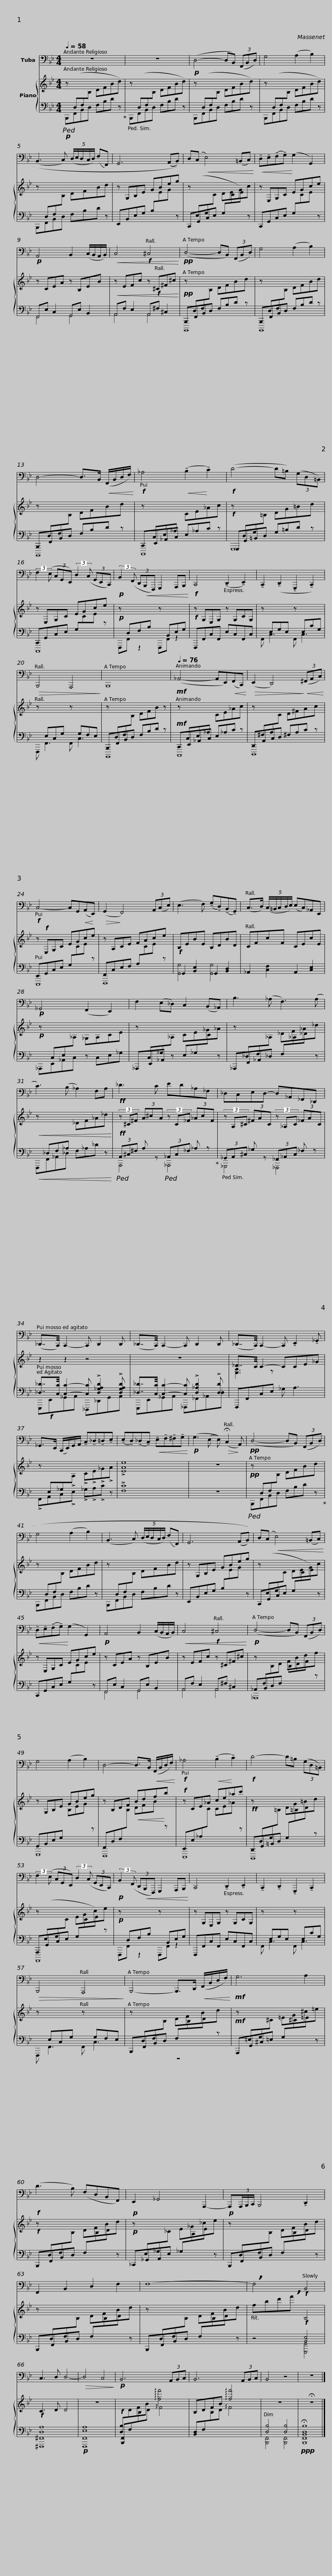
X:1
%%score 1 { ( 2 5 ) | ( 3 4 ) }
L:1/8
Q:1/4=58
M:4/4
I:linebreak $
K:Bb
V:1 bass
V:2 treble
V:5 treble
V:3 bass
V:4 bass
V:1
 z8 | z8 |!p! (D,4- D,B,,) (3(F,,B,,D,) | G,4 (A,2 B,2) |$ (B,,3 C,) (5:4:5(D,/E,/D,/C,/D,/) (F,F,,) | %5
 G,,6 (((A,,B,,))) | D,(C,!<(! E,4) (=B,,C,)!<)! |!<(! !tenuto!D,!tenuto!E,(!tenuto!F,!tenuto!G,)!<)! (G,2 G,,2) |$!p! A,,4 B,,2 (C,/B,,/A,,/B,,/) |!<(! C,4!f! ^C,4!<)! | %10
!pp! (D,4- D,B,,) (3(F,,B,,D,) |$ G,4 (A,2 B,2) | D,4- D,>B,,!<(! (F,,/B,,/D,/F,/)!<)! |!f! _A,4!<(! (!tenuto!B,2!<)! !tenuto!C2) |$!f! (D4- D=B,) (3(G,D,=B,,) | %15
 (3:2:2F,2 (E, (3C,G,,E,,) (3:2:2D,2 (C, (3G,,E,,C,,) |!p! (3:2:2B,,2 (F,, (3D,,!<(!B,,,F,,,) G,,,2 A,,,B,,,!<)! |$!f! C,,4 (!tenuto!D,,2 !tenuto!E,,2) | !tenuto!C,,2 (!tenuto!D,,2 !tenuto!G,,,2 !tenuto!C,,2) |!>(! B,,,4 A,,,4!>)! | %20
 B,,,8 |$[Q:1/4=76]!mf! (_A,,4- A,,E,,)!<(!(F,,C,,)!<)! |!>(! (E,,2 D,,4)!>)!!<(! (3(^F,,A,,C,)!<)! |!f! C,4- C,G,,!<(!(A,,!<)!E,,) |!>(! (G,,2!>)! F,,4) (3A,,(C,E,) |$ %25
 (E,3 F,) (!tenuto!G,!tenuto!D,)(!tenuto!B,,!tenuto!G,,) | (C,>D,) (5:4:5(C,/=B,,/C,/D,/E,/) (E,C,)_A,,E,, |!p! _G,,4 (F,,2 E,,2) |$ F,2 (E,_D,) C,2 (B,,_A,,) | B,3 (_A, F,3) (A, | %30
 C3) (B, _A,2) F,A, |$!ff! _D3 C ED_A,_F, | _D,C,E,D,- D,_A,,_F,,_D,, |$ (_D,,7/4C,,/4) C,,2- C,, D,,2 D,, | (_D,,7/4C,,/4) C,,2- C,, D,,2 D,, | %35
 (_D,,7/4C,,/4) C,,2- C,, !tenuto!E,,2 !tenuto!_G,, |$ _G,,>E,, (C,,/E,,/)G,,/A,,/ !tenuto!C,!tenuto!_D,!tenuto!=D,!tenuto!E, | (!tenuto!E,!tenuto!D,)(!tenuto!_D,!tenuto!C,)!<(! !tenuto!E,!tenuto!F,!tenuto!^F,!tenuto!G,!<)! |!p! (G,3 (E, E,))!>(! (!fermata!C,2!>)! A,,) |!pp! (D,4- D,B,,) (3(F,,B,,D,) |$ %40
 G,4 (A,2 B,2) | (B,,3 C,) (5:4:5(D,/E,/D,/C,/D,/) (F,F,,) | G,,6 (((A,,B,,))) | D,(C,!<(! E,4) (=B,,C,)!<)! |$!<(! !tenuto!D,!tenuto!E,(!tenuto!F,!tenuto!G,)!<)! (G,2 G,,2) | %45
!p! A,,4 B,,2 (C,/B,,/A,,/B,,/) |!<(! C,4!f! ^C,4!<)! |$!p! (D,4- D,B,,) (3(F,,B,,D,) | G,4 (A,2 B,2) | D,4- D,>B,,!<(! (F,,/B,,/D,/F,/)!<)! | %50
!f! _A,4!<(! (!tenuto!B,2!<)! !tenuto!C2) |$!f! D4- D=B, (3(G,D,=B,,) | (3:2:2F,2 (E, (3C,G,,E,,) (3:2:2D,2 (C, (3G,,E,,C,,) |!p! (3:2:2B,,2 (F,, (3D,,!<(!B,,,F,,,) G,,,2 A,,,B,,,!<)! |$ C,,4 !tenuto!D,,2 !tenuto!E,,2 | %55
 !tenuto!C,,2 !tenuto!D,,2 !tenuto!G,,,2 !tenuto!C,,2 |!>(! B,,,4 A,,,4!>)! | B,,,4- B,,,>D,,!<(! (F,,/B,,/D,/F,/)!<)! |$!mf! G,6 A,2 |!f! (D3 B,) (F,D,B,,F,,) | %60
!p! E,,2 _G,,4 A,,,2- |$!p! A,,,(3A,,,/B,,,/C,,/ B,,,4 !tenuto!D,,2 | F,,2 B,,2 D,2 F,2 | F,8- | !breath!F,4!f! B,,4 | %65
 C,3 D, D,4- |!>(! D,4 C,4!>)! |$!p! B,,6 (3A,,B,,C, | B,,6 (3A,,B,,C, | B,,4 z4 | %70
 z8 |] %71
V:2
 z[I:staff +1] (D,F,[I:staff -1]B, DFBd) | z[I:staff +1] (D,F,[I:staff -1]B, DFBd) | z[I:staff +1] (D,F,[I:staff -1]B, DFBd) | z[I:staff +1] (D,F,[I:staff -1]B, DFBd) |$ z[I:staff +1] D,F,[I:staff -1]B, DFBd | %5
 z G,B,E GBeg | z[I:staff +1] (E,G,[I:staff -1]C DEG)c | z E,G,C EGce |$ z CEA z B,EB |!<(! z EFc z!f! ^C^F^c!<)! | %10
!pp! z[I:staff +1] D,F,[I:staff -1]B, DFBd |$ z[I:staff +1] D,F,[I:staff -1]B, DFBd | z[I:staff +1] D,F,[I:staff -1]B, DFBd | z[I:staff +1] C,E,_A,[I:staff -1] CE_Ac |$!f! z[I:staff +1] D,G,[I:staff -1]=B, DG=Bd | %15
 z E,G,C EGce |!p! z[I:staff +1] D,F,B,[I:staff -1] z[I:staff +1] B,,E,G, |$!f![I:staff -1] z G,E,G, z G,CG, | z[I:staff +1] E,G,E,[I:staff -1] z[I:staff +1] E,CG, |[I:staff -1] z[I:staff +1] E,C,G,[I:staff -1] z[I:staff +1] G,F,E, | %20
[I:staff -1] z[I:staff +1] D,F,[I:staff -1]B, DFB z |$ z[I:staff +1] C,E,_A,[I:staff -1] CE_Ac | z[I:staff +1] ^F,A,[I:staff -1]C D^FAc | z!f! E,G,C EGce | z A,CE FAce |$ %25
!f! B,EBE B,DBD | CFcF CEcE |!p! z[I:staff +1] C,E,[I:staff -1]_A, _G,A,CE |$ z[I:staff +1] C,_G,[I:staff -1]_A, CE_G_A | z[I:staff +1] _D,F,[I:staff -1]_A, _DF_A_d | %30
!<(! z[I:staff +1] _D,F,_A,[I:staff -1] _DF_A_d!<)! |$!ff! (3z ^C^F (3A^cA (3z C_F (3_AcF | (3z A,^C (3^FAC (3z _A,C (3_FAC |$ z2 z2 z4 | z8 | %35
 _D7/4C/4 C2- CCE_G |$ z[I:staff +1] E,_G,[I:staff -1]!>!A, !>!C!>!E!>!_G!>!A | !>![EAe]8 | z8 |!pp! z[I:staff +1] D,F,[I:staff -1]B, DFBd |$ %40
 z[I:staff +1] D,F,[I:staff -1]B, DFBd | z[I:staff +1] D,F,[I:staff -1]B, DFBd | z G,B,E GBeg | z[I:staff +1] (E,G,[I:staff -1]C DEG)c |$ z E,G,C EGce | %45
 z CEA z B,EB | z EFc z ^C^F^c |$ z[I:staff +1] F,[I:staff -1]B,D FBdf | z G,B,E GBeg | z B,DF Bdfb | %50
!f! z CE_A ce_ac' |$!ff! z[I:staff +1] D,G,[I:staff -1]=B, DG=Bd | z[I:staff +1] (E,G,[I:staff -1]C EGc)e |!p! z[I:staff +1] D,F,B,[I:staff -1] z[I:staff +1] B,,E,G, |$[I:staff -1] z G,E,G, z G,CG, | %55
 z[I:staff +1] E,G,E,[I:staff -1] z[I:staff +1] E,CG, |[I:staff -1] z[I:staff +1] E,C,G,[I:staff -1] z[I:staff +1] G,F,E, |[I:staff -1] z[I:staff +1] D,F,[I:staff -1]B, DFBd |$!mf! z[I:staff +1] =E,G,[I:staff -1]^C =EG^c=e |!f! z[I:staff +1] D,F,[I:staff -1]B, DFBd | %60
!p! z[I:staff +1] E,_G,[I:staff -1]_C E_G_ce |$ z[I:staff +1] D,F,[I:staff -1]B, DFBd | z[I:staff +1] D,F,[I:staff -1]B, DFBd | z[I:staff +1] D,F,[I:staff -1]B, DFBd | fbd'!breath!f' B,4 | %65
!f! C3 D D4 | z8 |$!f![I:staff +1] [D,B,][I:staff -1]DFB !arpeggio![ff']4 | B,DFB !arpeggio![ff']4 | z8 | %70
 !fermata!z8 |] %71
V:3
!p!!ped! B,,,F,,B,,D, F,B,D z!ped-up! | B,,,F,,B,,D, F,B,D z | B,,,F,,B,,D, F,B,D z | B,,,F,,B,,D, F,B,D z |$ B,,,F,,B,,D, F,B,D z | %5
 E,,B,,E,G, B,[I:staff -1]EG[I:staff +1] z | C,,G,,C,E, G,[I:staff -1]CE[I:staff +1] z | C,,G,,C,E, G,[I:staff -1]CE[I:staff +1] z |$ F,,E, C,2 G,,E, B,,2 | A,,F, E,2 A,,^F, ^C,2 | %10
 B,,,F,,B,,D, F,B,D z |$ B,,,F,,B,,D, F,B,D z | B,,,F,,B,,D, F,B,D z | C,,E,,_A,,C, E,_A,C z |$ G,,,G,,=B,,D, G,=B,D z | %15
 C,,G,,C,E, G,[I:staff -1]CE[I:staff +1] z | F,,,F,, z2 F,,,F,, z2 |$ F,,,F,,C,F,, E,C,F,,C, | F,, C,3 F,, C,3 | F,,, F,,3 F,, C,3 | %20
 B,,,F,,B,,D, F,B,D z |$!mf! C,,E,,_A,,C, E,_A,C z | D,,A,,C,D, ^F,A,C z | E,,G,,C,E, G,[I:staff -1]CE[I:staff +1] z | F,,C,E,F, A,[I:staff -1]CE[I:staff +1] z |$ %25
 G,,2 [B,,E,]2 G,,2 [B,,D,]2 | _A,,2 [C,F,]2 A,,2 [C,E,]2 | _A,,,E,,_A,,C, z C,E,_G, |$ _A,,,E,,_A,, z E,_G,[I:staff -1]C[I:staff +1] z | _A,,,F,,_A,,_D, F,[I:staff -1]_A,_D[I:staff +1] z | %30
!<(! F,,,F,,_A,,_D, F,_A,_D z!<)! |$!ped! (3A,,^C,^F, A, z!ped! (3_A,,C,_F, _A, z!ped-up! | (3_G,,A,,^C, _G, z (3_F,,_A,,C, _F, z |$ [_D,_D]7/4[C,C]/4 [C,C]2- [C,C] !>![D,_G,A,D]2 !>![D,G,A,D] | [_D,_D]7/4[C,C]/4 [C,C]2- [C,C] !>![D,_A,D]2 !>![D,D] | %35
 F,,,F,,C,E, _G, A,3 |$ !>!F,,A,,C,!>!E, !>!_G,!>!A,!>!C z | !>![F,C]8 | z8 |!ped! B,,,F,,B,,D, F,B,D z!ped-up! |$ %40
 B,,,F,,B,,D, F,B,D z | B,,,F,,B,,D, F,B,D z | E,,B,,E,G, B,[I:staff -1]EG[I:staff +1] z | C,,G,,C,E, G,[I:staff -1]CE[I:staff +1] z |$ C,,G,,C,E, G,[I:staff -1]CE[I:staff +1] z | %45
 F,,E, C,2 G,,E, B,,2 | A,,F, E,2 A,,^F, ^C,2 |$ _A,,B,,D,F,[I:staff -1] B,DF[I:staff +1] z | G,,B,,E,G,[I:staff -1] B,EG[I:staff +1] z | F,,D,F,[I:staff -1]B,!<(! DFB!<)![I:staff +1] z | %50
 E,,E,_A,[I:staff -1]C CE_A[I:staff +1] z |$ D,,G,,=B,,D, G,[I:staff -1]=B,D[I:staff +1] z | A,,,G,,C,E, G,[I:staff -1]CE[I:staff +1] z | F,,,F,, z2 F,,,F,, z2 |$ F,,,F,,C,F,, E,C,F,,C, | %55
 F,, C,3 F,, C,3 | F,,, F,,3 F,, C,3 | B,,,F,,B,,D, F,[I:staff -1]B,D[I:staff +1] z |$ A,,,G,,^C,=E, G,[I:staff -1]^C=E[I:staff +1] z | B,,,F,,B,,D, F,[I:staff -1]B,D[I:staff +1] z | %60
 _C,,_G,,A,,E, _G,[I:staff -1]A,E[I:staff +1] z |$ B,,,F,,B,,D, F,[I:staff -1]B,D[I:staff +1] z | B,,,F,,B,,D, F,[I:staff -1]B,D[I:staff +1] z | B,,,F,,B,,D, F,[I:staff -1]B,D[I:staff +1] z | z4!f! [B,,E,]4 | %65
 [^F,,,^F,,D,A,]8 |!p! [F,,,F,,E,A,]8 |$ [B,,,F,,]F,[I:staff -1]B,D !arpeggio!F4 |[I:staff +1] [B,,D,]F,[I:staff -1]B,D !arpeggio!F4 |[I:staff +1] [D,B,]4 [D,B,]4 | %70
!ppp! !fermata![B,,,F,,B,,D,B,]8 |] %71
V:4
 x8 | x8 | x8 | x8 |$ x8 | %5
 x8 | x8 | x8 |$ F,,4 G,,4 | A,,4 A,,4 | %10
 B,,,,8 |$ B,,,,8 | B,,,,8 | C,,,8 |$ G,,,8 | %15
 C,,,8 | x8 |$ x8 | x8 | x8 | %20
 B,,,,8 |$ C,,,8 | D,,,8 | E,,,8 | F,,,8 |$ %25
 [G,,G,]4 [G,,G,]4 | x8 | x8 |$ x8 | x8 | %30
 x8 |$ A,,,4 _A,,,4 | _G,,,4 _F,,,4 |$ E,,,!f!E,,_G,,A,, _D,,,_D,,G,,A,, | E,,,E,,_G,,A,, _F,,,_F,,_A,,_D, | %35
 x8 |$ x8 | x8 | x8 | x8 |$ %40
 x8 | x8 | x8 | x8 |$ x8 | %45
 F,,4 G,,4 | A,,4 A,,4 |$ _A,,,8 | G,,,8 | F,,,8 | %50
 E,,,8 |$ D,,,8 | A,,,,8 | x8 |$ x8 | %55
 x8 | x8 | z8 |$ x8 | x8 | %60
 x8 |$ x8 | x8 | x8 | x4 [G,,,G,,]4 | %65
 x8 | x8 |$ x8 | x8 | [B,,,F,,]4 [B,,,F,,]4 | %70
 x8 |] %71
V:5
 x8 | x8 | x8 | x8 |$ x8 | %5
 x8 | x8 | x8 |$ x8 | x8 | %10
 x8 |$ x8 | x8 | x8 |$ x8 | %15
 x8 | x8 |$ x8 | x8 | x8 | %20
 x8 |$ x8 | x8 | x8 | x8 |$ %25
 x8 | x8 | x8 |$ x8 | x8 | %30
 x8 |$ x8 | x8 |$ x8 | x8 | %35
 [E,A,]3 z x4 |$ x8 | x8 | x8 | x8 |$ %40
 x8 | x8 | x8 | x8 |$ x8 | %45
 x8 | x8 |$ x8 | x8 | x8 | %50
 x8 |$ x8 | x8 | x8 |$ x8 | %55
 x8 | x8 | x8 |$ x8 | x8 | %60
 x8 |$ x8 | x8 | x8 | x8 | %65
 x8 | x8 |$ x8 | x8 | x8 | %70
 x8 |] %71
